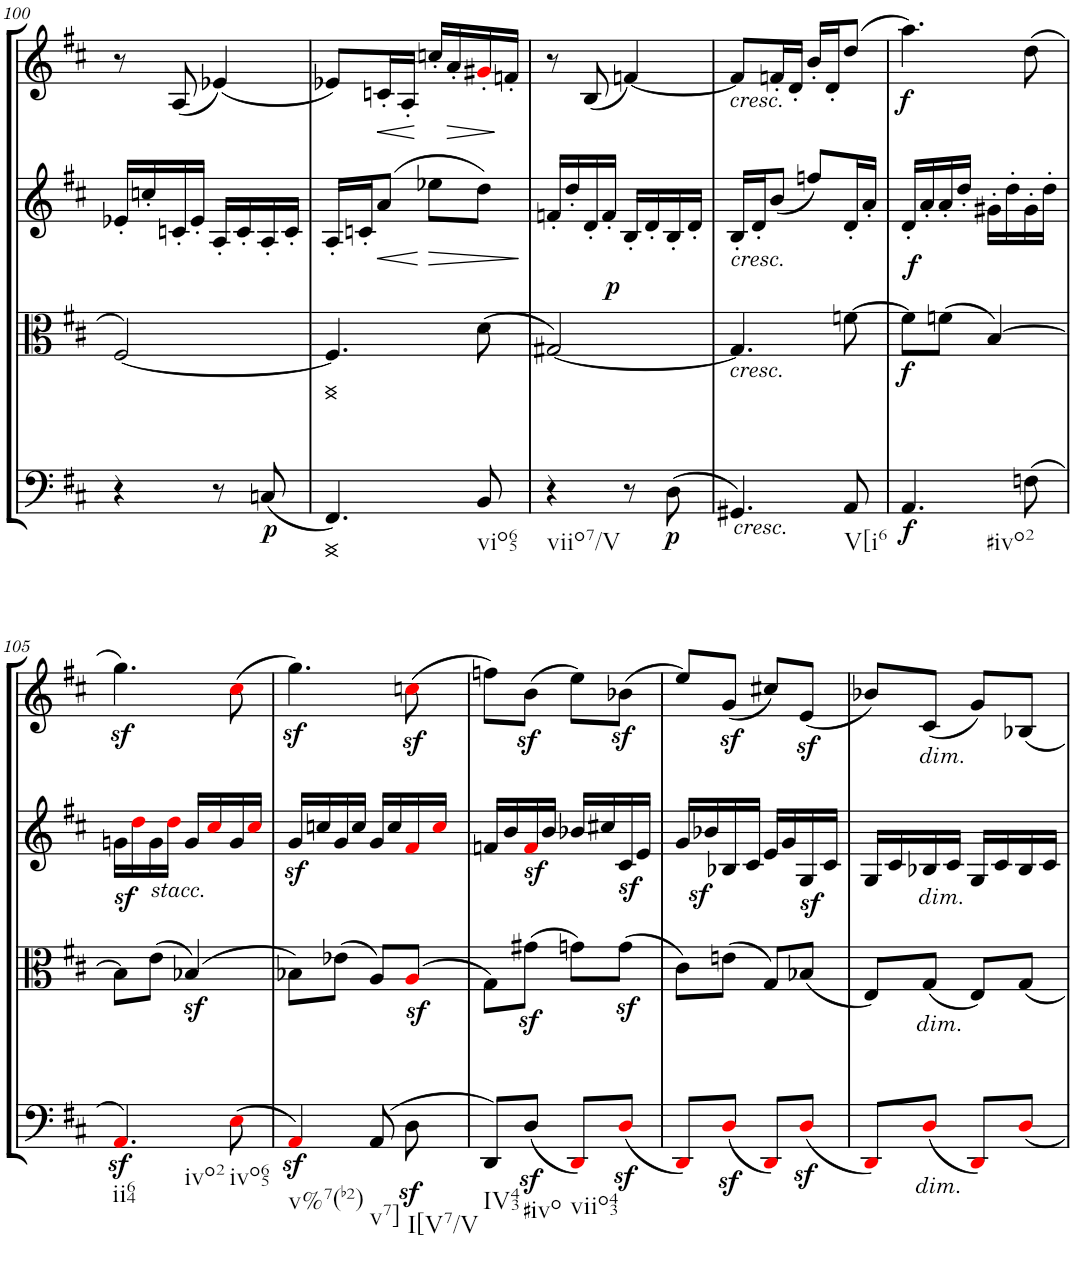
**kern	**dynam	**kern	**dynam	**kern	**dynam	**kern	**dynam
*part4	*part4	*part3	*part3	*part2	*part2	*part1	*part1
*staff4	*staff4	*staff3	*staff3	*staff2	*staff2	*staff1	*staff1
*I"Cello	*	*I"Viola	*	*I"2nd Violin	*	*I"1st Violin	*
*	*	*I'Vla	*	*I'Vln	*	*I'Vln	*
!!LO:PB:g=z
*clefF4	*	*clefC3	*	*clefG2	*	*clefG2	*
*k[f#c#]	*	*k[f#c#]	*	*k[f#c#]	*	*k[f#c#]	*
*M2/4	*	*M2/4	*	*M2/4	*	*M2/4	*
=100	=100	=100	=100	=100	=100	=100	=100
4r	.	[2F#/	.	16e-X'/LL	.	8r	.
.	.	.	.	16ccn'/	.	.	.
.	.	.	.	16cn'/	.	(8A/	.
.	.	.	.	16e-'/JJ	.	.	.
8r	.	.	.	16A'/LL	.	(4e-X/)	.
.	.	.	.	16c'/	.	.	.
!	!LO:DY:b	!	!	!	!	!	!
(8Cn/	p	.	.	16A'/	.	.	.
.	.	.	.	16c'/JJ	.	.	.
=101	=101	=101	=101	=101	=101	=101	=101
!	!LO:HP:b	!	!LO:HP:b	!	!	!	!
4.FF#/)	<	4.F#/]	<	16A'/LL	.	8e-X/L)	.
.	.	.	.	16cn'/J	.	.	.
!	!	!	!	!	!LO:HP:b	!	!LO:HP:b
.	.	.	.	(8a/J	<	16cn'/L	<
.	.	.	.	.	.	16A'/JJ	.
!	!	!	!	!	!LO:HP:n=1:b	!	!
.	.	.	.	8ee-X\L	[ >	16ccn'/LL	.
!	!	!	!	!	!	!	!LO:HP:n=1:b
.	.	.	.	.	.	16a'/	[ >
!LO:TX:b:t=vio65	!	!	!	!	!	!	!
!	!LO:HP:b	!	!LO:HP:b	!	!	!	!
8BB/	>	(8d\	>	8dd\J)	.	16g#X'i/	.
.	.	.	.	.	.	16fn'/JJ	.
.	[ ]	.	[ ]	.	]	.	]
=102	=102	=102	=102	=102	=102	=102	=102
!LO:TX:b:t=viio7/V	!	!	!	!	!	!	!
!	!	!	!LO:DY:a	!	!	!	!
4r	.	[2G#X/)	p	16fn'/LL	.	8r	.
.	.	.	.	16dd'/	.	.	.
.	.	.	.	16d'/	.	(8B/	.
.	.	.	.	16f'/JJ	.	.	.
8r	.	.	.	16B'/LL	.	[4fn/)	.
.	.	.	.	16d'/	.	.	.
!	!LO:DY:b	!	!	!	!	!	!
(8D\	p	.	.	16B'/	.	.	.
.	.	.	.	16d'/JJ	.	.	.
=103	=103	=103	=103	=103	=103	=103	=103
!	!	!	!	!	!	!LO:TX:b:i:t=cresc.	!
!	!	!	!	!LO:TX:b:i:t=cresc.	!	!	!
!	!	!LO:TX:b:i:t=cresc.	!	!	!	!	!
!LO:TX:b:i:t=cresc.	!	!	!	!	!	!	!
4.GG#X/)	.	4.G#/]	.	16B'/LL	.	8f/L]	.
.	.	.	.	16d'/J	.	.	.
.	.	.	.	(8b/J	.	16fn'/L	.
.	.	.	.	.	.	16d'/JJ	.
.	.	.	.	8ffn/L)	.	16b'/LL	.
.	.	.	.	.	.	16d'/J	.
!LO:TX:b:t=V[i6	!	!	!	!	!	!	!
8AA/	.	[8fn\	.	16d'/L	.	(8dd/J	.
.	.	.	.	16a'/JJ	.	.	.
=104	=104	=104	=104	=104	=104	=104	=104
!LO:TX:b:t=#ivo2	!	!	!	!	!	!	!
!	!LO:DY:b	!	!LO:DY:b	!	!	!	!
!	!	!	!LO:DY:n=1:a	!	!	!	!LO:DY:b
4.AA/	f	8f\L]	f f	16d'/LL	.	4.aa\)	f
.	.	.	.	16a'/	.	.	.
.	.	(8fn\J	.	16a'/	.	.	.
.	.	.	.	16dd'/JJ	.	.	.
.	.	[4B/)	.	16g#X'\LL	.	.	.
.	.	.	.	16dd'\	.	.	.
(8Fn\	.	.	.	16g#'\	.	(8dd\	.
.	.	.	.	16dd'\JJ	.	.	.
!!LO:LB:g=z
=105	=105	=105	=105	=105	=105	=105	=105
!LO:TX:b:t=ii64	!	!	!	!	!	!	!
!LO:TX:b:t=ivo2	!	!	!	!	!	!	!
4.AAz<i/)	.	8Bz>\L]	.	16gn\LL	.	4.ggz<\)	.
.	.	.	.	16ddi\	.	.	.
!	!	!	!	!LO:TX:b:i:t=stacc.	!	!	!
.	.	(8e\J	.	16g\	.	.	.
.	.	.	.	16ddi\JJ	.	.	.
.	.	(4B-Xz</)	.	16g/LL	.	.	.
.	.	.	.	16cc#i/	.	.	.
!LO:TX:b:t=ivo65	!	!	!	!	!	!	!
(8Ei\	.	.	.	16g/	.	(8cc#i\	.
.	.	.	.	16cc#i/JJ	.	.	.
=106	=106	=106	=106	=106	=106	=106	=106
!LO:TX:b:t=v%7(b2)	!	!	!	!	!	!	!
4AAz<i/)	.	8B-X\L)	.	16gz</LL	.	4.ggz<\)	.
.	.	.	.	16ccn/	.	.	.
.	.	(8e-X\J	.	16g/	.	.	.
.	.	.	.	16cc/JJ	.	.	.
!LO:TX:b:t=v7]	!	!	!	!	!	!	!
(8AA/	.	8A/L)	.	16g/LL	.	.	.
.	.	.	.	16cc/	.	.	.
!LO:TX:b:t=I[V7/V	!	!	!	!	!	!	!
8Dz<\	.	(8Az<i/J	.	16f#i/	.	(8ccnz<i\	.
.	.	.	.	16cci/JJ	.	.	.
=107	=107	=107	=107	=107	=107	=107	=107
!LO:TX:b:t=IV43	!	!	!	!	!	!	!
8DD/L)	.	8G\L)	.	16fn/LL	.	8ffn\L)	.
.	.	.	.	16b/	.	.	.
!LO:TX:b:t=#ivo	!	!	!	!	!	!	!
(8Dz</J	.	(8g#Xz<\J	.	16fz<i/	.	(8bz<\J	.
.	.	.	.	16b/JJ	.	.	.
!LO:TX:b:t=viio43	!	!	!	!	!	!	!
8DDi/L)	.	8gn\L)	.	16b-X/LL	.	8ee\L)	.
.	.	.	.	16cc#X/	.	.	.
(8Dz<i/J	.	(8gz<\J	.	16c#z</	.	(8b-Xz<\J	.
.	.	.	.	16e/JJ	.	.	.
=108	=108	=108	=108	=108	=108	=108	=108
8DDi/L)	.	8c#\L)	.	16g/LL	.	8ee/L)	.
.	.	.	.	16b-X/	.	.	.
(8Dz<i/J	.	(8en\J	.	16B-X/	.	(8gz</J	.
.	.	.	.	16c#z</JJ	.	.	.
8DDi/L)	.	8G/L)	.	16e/LL	.	8cc#X/L)	.
.	.	.	.	16g/	.	.	.
(8Dz<i/J	.	(8B-Xz>/J	.	16G/	.	(8ez</J	.
.	.	.	.	16c#/JJ	.	.	.
=109	=109	=109	=109	=109	=109	=109	=109
8DDi/L)	.	8E/L)	.	16G/LL	.	8b-X/L)	.
.	.	.	.	16c#/	.	.	.
!	!	!	!	!	!	!LO:TX:b:i:t=dim.	!
!	!	!	!	!LO:TX:b:i:t=dim.	!	!	!
!	!	!LO:TX:b:i:t=dim.	!	!	!	!	!
!LO:TX:b:i:t=dim.	!	!	!	!	!	!	!
(8Di/J	.	(8G/J	.	16B-X/	.	(8c#/J	.
.	.	.	.	16c#/JJ	.	.	.
8DDi/L)	.	8E/L)	.	16G/LL	.	8g/L)	.
.	.	.	.	16c#/	.	.	.
8Di/J	.	8G/J	.	16B-/	.	8B-X/J	.
.	.	.	.	16c#/JJ	.	.	.
=	=	=	=	=	=	=	=
*-	*-	*-	*-	*-	*-	*-	*-
